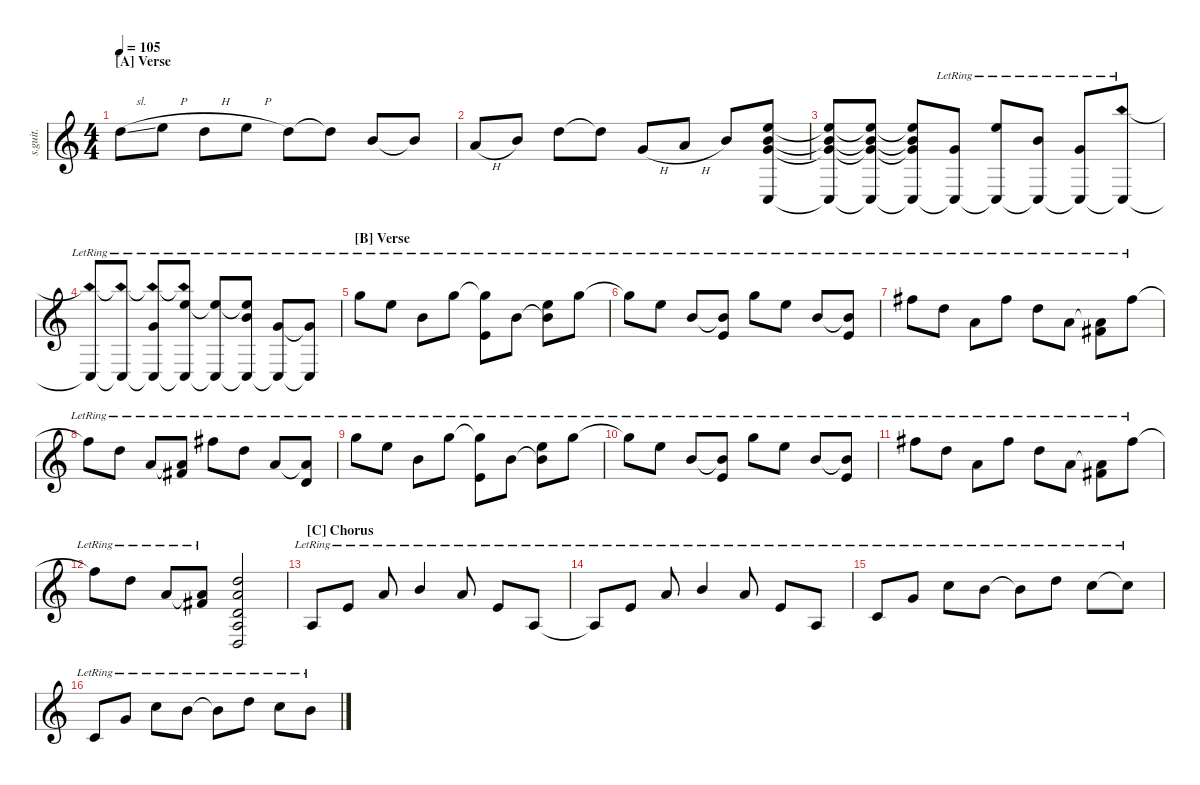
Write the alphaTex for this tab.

\defaultSystemsLayout 4
\hideDynamics
\bracketExtendMode nobrackets
\otherSystemsTrackNameOrientation horizontal
\track ("Steel Guitar 1" "s.guit.") {instrument acousticguitarsteel}
\staff {score}
\tuning (E4 B3 G3 D3 A2 C2)
\ts (4 4)
\section ("A" "Verse")
\tempo 105
\clef g2
\ks c
7.3{sl}.8{dy mf instrument acousticguitarsteel beam Down} 9.3{h}.8{beam Down} 7.3{h}.8{beam Down} 9.3{h}.8{beam Down} 7.3.8{beam Down} 7.3{t}.8{beam Down} 4.3.8{beam Up} 4.3{t}.8{beam Up} |
2.3{h}.8{beam Up} 4.3.8{beam Up} 3.2.8{beam Down} 3.2{t}.8{beam Down} 0.3{h}.8{beam Up} 2.3{h}.8{beam Up} 4.3.8{beam Up} (0.1 0.2 0.3 0.6).8{bd 92 beam Up} |
(0.1{t} 0.2{t} 0.3{t} 0.6{t}).8{beam Up} (0.1{t} 0.2{t} 0.3{t} 0.6{t}).8{beam Up} (0.1{t} 0.2{t} 0.3{t} 0.6{t}).8{beam Up} (0.3{lr} 0.6{lr t}).8{beam Up} (0.1{lr} 0.6{lr t}).8{beam Up} (0.2{lr} 0.6{lr t}).8{beam Up} (0.3{lr} 0.6{lr t}).8{beam Up} (12.2{nh lr} 0.6{lr t}).8{dy ff beam Up} |
(12.2{nh lr t} 0.6{lr t}).8{beam Up} (12.2{nh lr t} 0.6{lr t}).8{beam Up} (0.3{lr} 12.2{nh lr t} 0.6{lr t}).8{dy mf beam Up} (0.1{lr} 12.2{nh lr t} 0.6{lr t}).8{beam Up} (0.1{lr t} 0.6{lr t}).8{beam Up} (0.1{lr t} 0.2{lr} 0.6{lr t}).8{beam Up} (0.3{lr} 0.6{lr t}).8{beam Up} (0.3{lr t} 0.6{lr t}).8{beam Up} |
\section ("B" "Verse")
3.1{lr}.8{dy f beam Down} 5.2{lr}.8{beam Down} 4.3{lr}.8{beam Down} 3.1{lr}.8{beam Down} (3.1{lr t} 2.4{lr}).8{beam Down} 4.3{lr}.8{beam Down} (4.3{lr t} 5.2{lr}).8{beam Down} 3.1{lr}.8{beam Down} |
3.1{lr t}.8{beam Down} 5.2{lr}.8{beam Down} 4.3{lr}.8{beam Up} (4.3{lr t} 2.4{lr}).8{beam Up} 3.1{lr}.8{beam Down} 5.2{lr}.8{beam Down} 4.3{lr}.8{beam Up} (4.3{lr t} 2.4{lr}).8{beam Up} |
2.1{lr acc #}.8{beam Down} 3.2{lr}.8{beam Down} 2.3{lr}.8{beam Down} 2.1{lr acc #}.8{beam Down} 3.2{lr}.8{beam Down} 2.3{lr}.8{beam Down} (2.3{lr t} 4.4{lr acc #}).8{beam Down} 2.1{lr acc #}.8{beam Down} |
2.1{lr t acc #}.8{beam Down} 3.2{lr}.8{beam Down} 2.3{lr}.8{beam Up} (2.3{lr t} 4.4{lr acc #}).8{beam Up} 2.1{lr acc #}.8{beam Down} 3.2{lr}.8{beam Down} 2.3{lr}.8{beam Up} (2.3{lr t} 0.4{lr}).8{beam Up} |
3.1{lr}.8{beam Down} 5.2{lr}.8{beam Down} 4.3{lr}.8{beam Down} 3.1{lr}.8{beam Down} (3.1{lr t} 2.4{lr}).8{beam Down} 4.3{lr}.8{beam Down} (4.3{lr t} 5.2{lr}).8{beam Down} 3.1{lr}.8{beam Down} |
3.1{lr t}.8{beam Down} 5.2{lr}.8{beam Down} 4.3{lr}.8{beam Up} (4.3{lr t} 2.4{lr}).8{beam Up} 3.1{lr}.8{beam Down} 5.2{lr}.8{beam Down} 4.3{lr}.8{beam Up} (4.3{lr t} 2.4{lr}).8{beam Up} |
2.1{lr acc #}.8{beam Down} 3.2{lr}.8{beam Down} 2.3{lr}.8{beam Down} 2.1{lr acc #}.8{beam Down} 3.2{lr}.8{beam Down} 2.3{lr}.8{beam Down} (2.3{lr t} 4.4{lr acc #}).8{beam Down} 2.1{lr acc #}.8{beam Down} |
2.1{lr t acc #}.8{beam Down} 3.2{lr}.8{beam Down} 2.3{lr}.8{beam Up} (2.3{lr t} 4.4{lr acc #}).8{beam Up} (3.2 2.3 0.4 0.5 2.6).2{bd 140 beam Up} |
\section ("C" "Chorus")
0.5{lr}.8{dy mf beam Up} 2.4{lr}.8{beam Up} 2.3{lr}.8{beam Up} 4.3{lr}.4{beam Up} 2.3{lr}.8{beam Up} 2.4{lr}.8{beam Up} 0.5{lr}.8{beam Up} |
0.5{lr t}.8{beam Up} 2.4{lr}.8{beam Up} 2.3{lr}.8{beam Up} 4.3{lr}.4{beam Up} 2.3{lr}.8{beam Up} 2.4{lr}.8{beam Up} 0.5{lr}.8{beam Up} |
3.5{lr}.8{beam Up} 5.4{lr}.8{beam Up} 1.2{lr}.8{beam Down} 0.2{lr}.8{beam Down} 0.2{lr t}.8{beam Down} 3.2{lr}.8{beam Down} 1.2{lr}.8{beam Down} 1.2{lr t}.8{beam Down} |
3.5{lr}.8{beam Up} 5.4{lr}.8{beam Up} 1.2{lr}.8{beam Down} 0.2{lr}.8{beam Down} 0.2{lr t}.8{beam Down} 3.2{lr}.8{beam Down} 1.2{lr}.8{beam Down} 0.2{lr}.8{beam Down}
